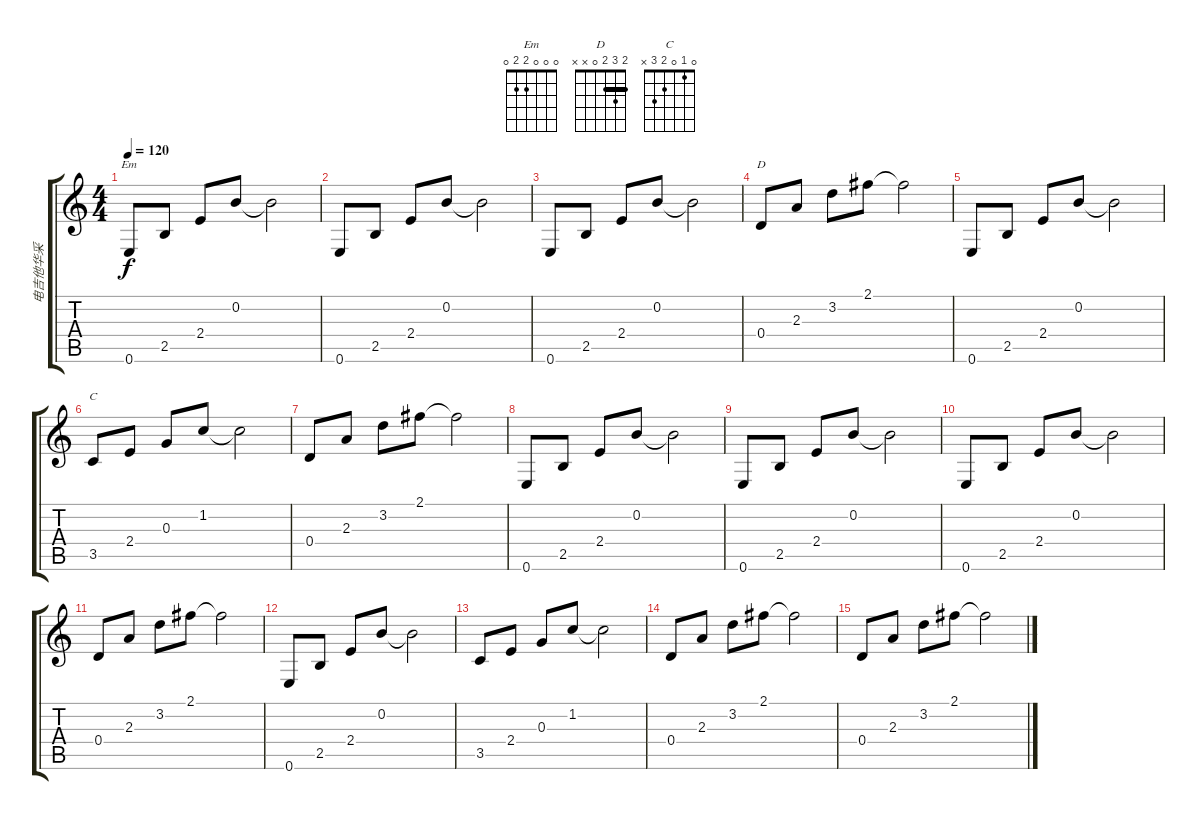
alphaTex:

\track ("电吉他华采" "电吉他华采") {instrument electricguitarclean}
\staff {score tabs}
\tuning (E4 B3 G3 D3 A2 E2) {hide}
\chord ("Em" 0 0 0 2 2 0)
\chord ("D" 2 3 2 0 x x) {barre 2}
\chord ("C" 0 1 0 2 3 x)
\ts (4 4)
\tempo 120
\clef g2
\ks c
0.6.8{ch "Em" dy f} 2.5.8 2.4.8 0.2.8 0.2{t}.2 |
0.6.8 2.5.8 2.4.8 0.2.8 0.2{t}.2 |
0.6.8 2.5.8 2.4.8 0.2.8 0.2{t}.2 |
0.4.8{ch "D"} 2.3.8 3.2.8 2.1.8 2.1{t}.2 |
0.6.8 2.5.8 2.4.8 0.2.8 0.2{t}.2 |
3.5.8{ch "C"} 2.4.8 0.3.8 1.2.8 1.2{t}.2 |
0.4.8 2.3.8 3.2.8 2.1.8 2.1{t}.2 |
0.6.8 2.5.8 2.4.8 0.2.8 0.2{t}.2 |
0.6.8 2.5.8 2.4.8 0.2.8 0.2{t}.2 |
0.6.8 2.5.8 2.4.8 0.2.8 0.2{t}.2 |
0.4.8 2.3.8 3.2.8 2.1.8 2.1{t}.2 |
0.6.8 2.5.8 2.4.8 0.2.8 0.2{t}.2 |
3.5.8 2.4.8 0.3.8 1.2.8 1.2{t}.2 |
0.4.8 2.3.8 3.2.8 2.1.8 2.1{t}.2 |
0.4.8 2.3.8 3.2.8 2.1.8 2.1{t}.2
